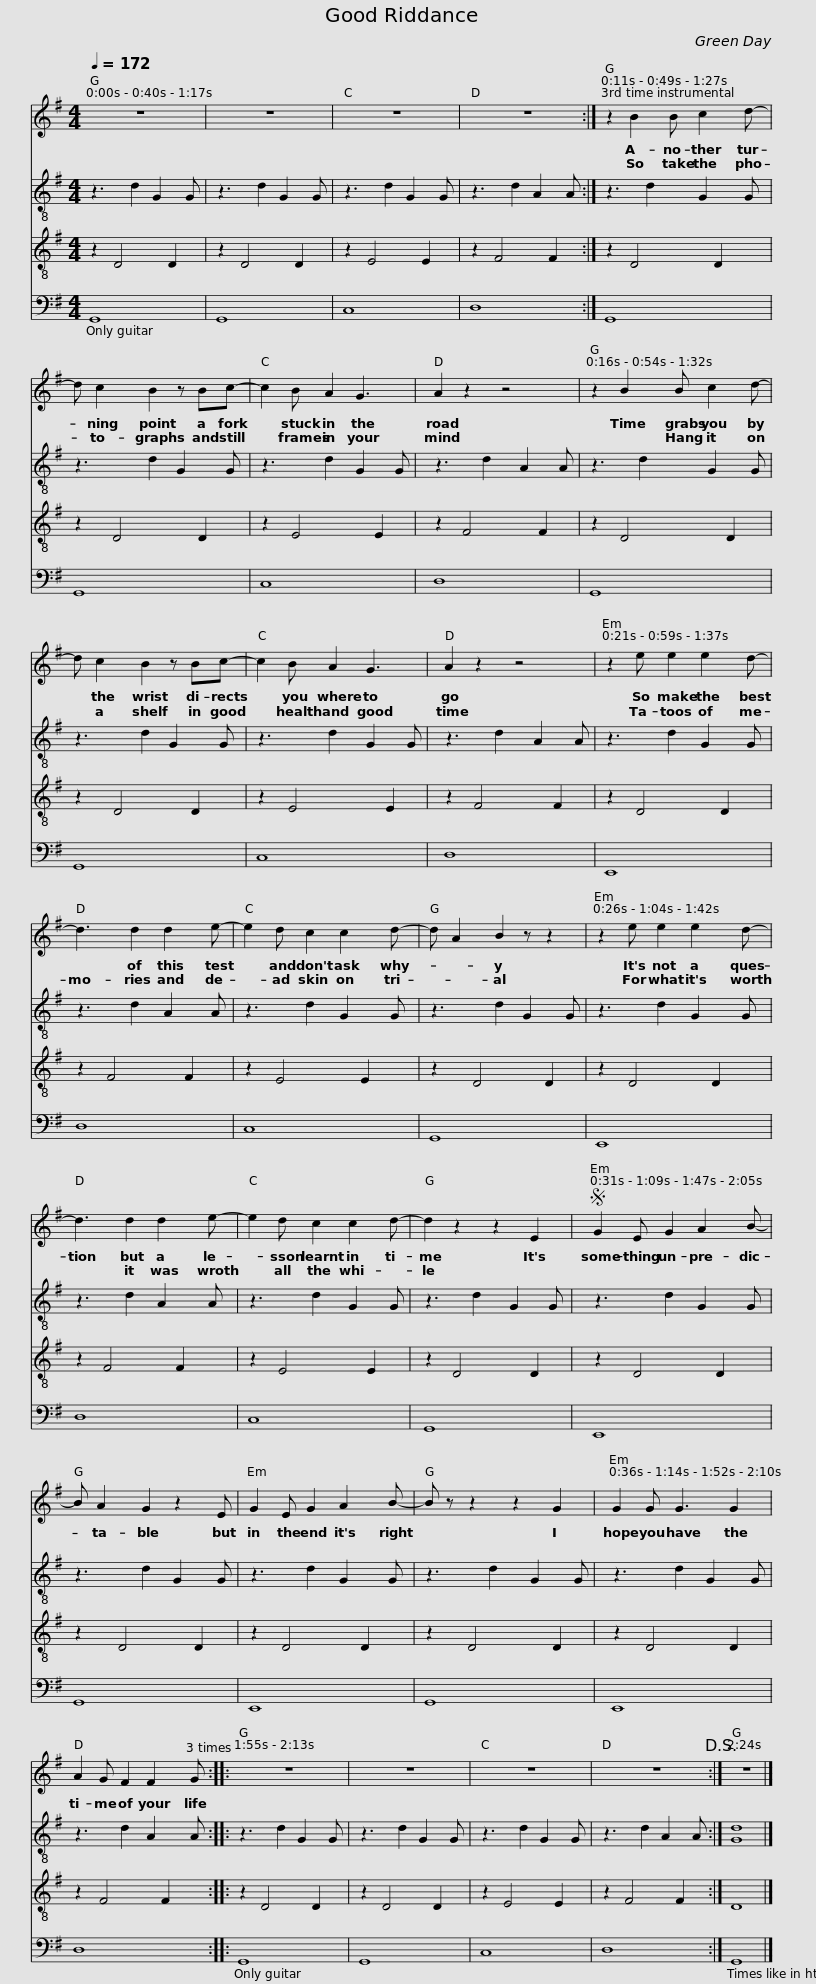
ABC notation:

X:1
%%score 1 2 3 4
L:1/8
Q:1/4=172
M:4/4
I:linebreak $
K:G
V:1 treble
V:2 treble-8
V:3 treble-8
V:4 bass
V:1
 z8 | z8 | z8 | z8 :|$ z2 B2 B c2 d- | %5
 d c2 B2 z Bc- | c2 B A2 G3 | A2 z2 z4 |$ z2 B2 B c2 d- | d c2 B2 z Bc- | %10
 c2 B A2 G3 | A2 z2 z4 |$ z2 e e2 e2 d- | d3 d2 d2 e- | e2 d c2 c2 d- | %15
 d A2 B2 z z2 |$ z2 e e2 e2 d- | d3 d2 d2 e- | e2 d c2 c2 d- | d2 z2 z2 E2 |$ %20
S G2 E G2 A2 B- | B A2 G2 z2 E | G2 E G2 A2 B- | B z z2 z2 G2 |$ G2 G G3 G2 | %25
 A2 G F2 F2 G ::$ z8 | z8 | z8 | z8!D.S.! :|$ %30
 z8 |] %31
V:2
 z3 d2 G2 G | z3 d2 G2 G | z3 d2 G2 G | z3 d2 A2 A :|$ z3 d2 G2 G | %5
 z3 d2 G2 G | z3 d2 G2 G | z3 d2 A2 A |$ z3 d2 G2 G | z3 d2 G2 G | %10
 z3 d2 G2 G | z3 d2 A2 A |$ z3 d2 G2 G | z3 d2 A2 A | z3 d2 G2 G | %15
 z3 d2 G2 G |$ z3 d2 G2 G | z3 d2 A2 A | z3 d2 G2 G | z3 d2 G2 G |$ %20
 z3 d2 G2 G | z3 d2 G2 G | z3 d2 G2 G | z3 d2 G2 G |$ z3 d2 G2 G | %25
 z3 d2 A2 A ::$ z3 d2 G2 G | z3 d2 G2 G | z3 d2 G2 G | z3 d2 A2 A :|$ %30
 [Gd]8 |] %31
V:3
 z2 D4 D2 | z2 D4 D2 | z2 E4 E2 | z2 F4 F2 :|$ z2 D4 D2 | %5
 z2 D4 D2 | z2 E4 E2 | z2 F4 F2 |$ z2 D4 D2 | z2 D4 D2 | %10
 z2 E4 E2 | z2 F4 F2 |$ z2 D4 D2 | z2 F4 F2 | z2 E4 E2 | %15
 z2 D4 D2 |$ z2 D4 D2 | z2 F4 F2 | z2 E4 E2 | z2 D4 D2 |$ %20
 z2 D4 D2 | z2 D4 D2 | z2 D4 D2 | z2 D4 D2 |$ z2 D4 D2 | %25
 z2 F4 F2 ::$ z2 D4 D2 | z2 D4 D2 | z2 E4 E2 | z2 F4 F2 :|$ %30
 D8 |] %31
V:4
 G,,8 | G,,8 | C,8 | D,8 :|$ G,,8 | %5
 G,,8 | C,8 | D,8 |$ G,,8 | G,,8 | %10
 C,8 | D,8 |$ E,,8 | D,8 | C,8 | %15
 G,,8 |$ E,,8 | D,8 | C,8 | G,,8 |$ %20
 E,,8 | G,,8 | E,,8 | G,,8 |$ E,,8 | %25
 D,8 ::$ G,,8 | G,,8 | C,8 | D,8 :|$ %30
 G,,8 |] %31
